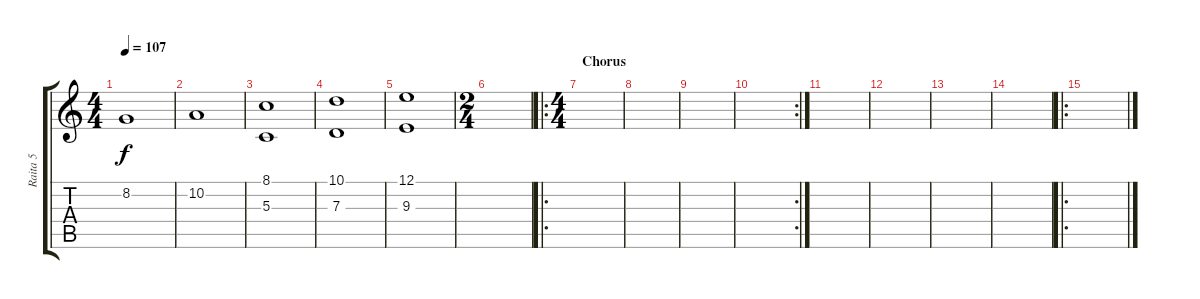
\track ("Raita 5" "Raita 5") {instrument stringensemble1}
\staff {score tabs}
\tuning (E4 B3 G3 D3 A2 E2) {hide}
\ts (4 4)
\tempo 107
\clef g2
\ks c
8.2.1{dy f} |
10.2.1 |
(8.1 5.3).1 |
(10.1 7.3).1 |
(12.1 9.3).1 |
\ts (2 4)
|
\ro
\ts (4 4)
\section ("" "Chorus")
|
|
|
\rc 2
|
|
|
|
|
\ro
